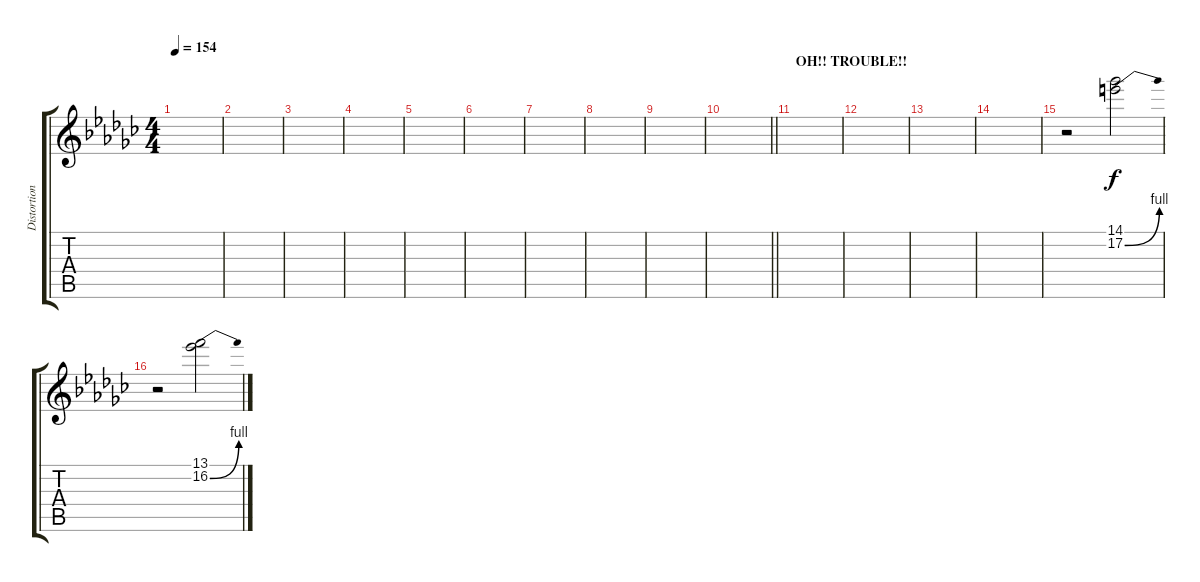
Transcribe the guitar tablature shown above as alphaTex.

\track ("Distortion 2" "Distortion") {instrument overdrivenguitar}
\staff {score tabs}
\tuning (E4 B3 G3 D3 A2 E2) {hide}
\ts (4 4)
\tempo 154
\clef g2
\ks gb
|
|
|
|
|
|
|
|
|
\barLineRight lightlight
|
\section ("" "OH!! TROUBLE!!")
|
|
|
|
r.2 (14.1 17.2{be (bend 0 0 60 4)}).2 |
r.2 (13.1 16.2{be (bend 0 0 60 4)}).2
